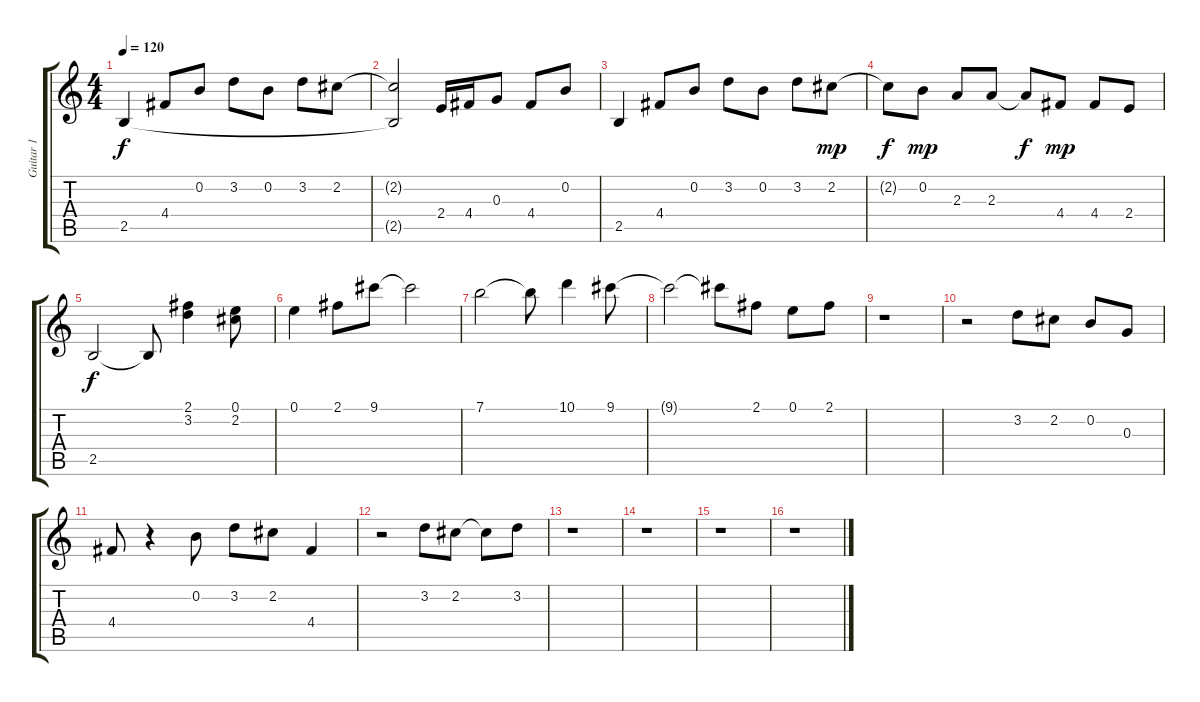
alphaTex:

\track ("Guitar 1" "Guitar 1") {instrument acousticguitarsteel}
\staff {score tabs}
\tuning (E4 B3 G3 D3 A2 E2) {hide}
\ts (4 4)
\tempo 120
\clef g2
\ks c
2.5.4{dy f instrument acousticguitarsteel} 4.4.8 0.2.8 3.2.8 0.2.8 3.2.8 2.2.8 |
(2.2{t} 2.5{t}).2 2.4.16 4.4.16 0.3.8 4.4.8 0.2.8 |
2.5.4 4.4.8 0.2.8 3.2.8 0.2.8 3.2.8 2.2.8{dy mp} |
2.2{t}.8{dy f} 0.2.8{dy mp} 2.3.8 2.3.8 2.3{t}.8{dy f} 4.4.8{dy mp} 4.4.8 2.4.8 |
2.5.2{dy f} 2.5{t}.8 (2.1 3.2).4 (0.1 2.2).8 |
0.1.4 2.1.8 9.1.8 9.1{t}.2 |
7.1.2 7.1{t}.8 10.1.4 9.1.8 |
9.1{t}.2 9.1{t}.8 2.1.8 0.1.8 2.1.8 |
r.1 |
r.2 3.2.8 2.2.8 0.2.8 0.3.8 |
4.4.8 r.4 0.2.8 3.2.8 2.2.8 4.4.4 |
r.2 3.2.8 2.2.8 2.2{t}.8 3.2.8 |
r.1 |
r.1 |
r.1 |
r.1
